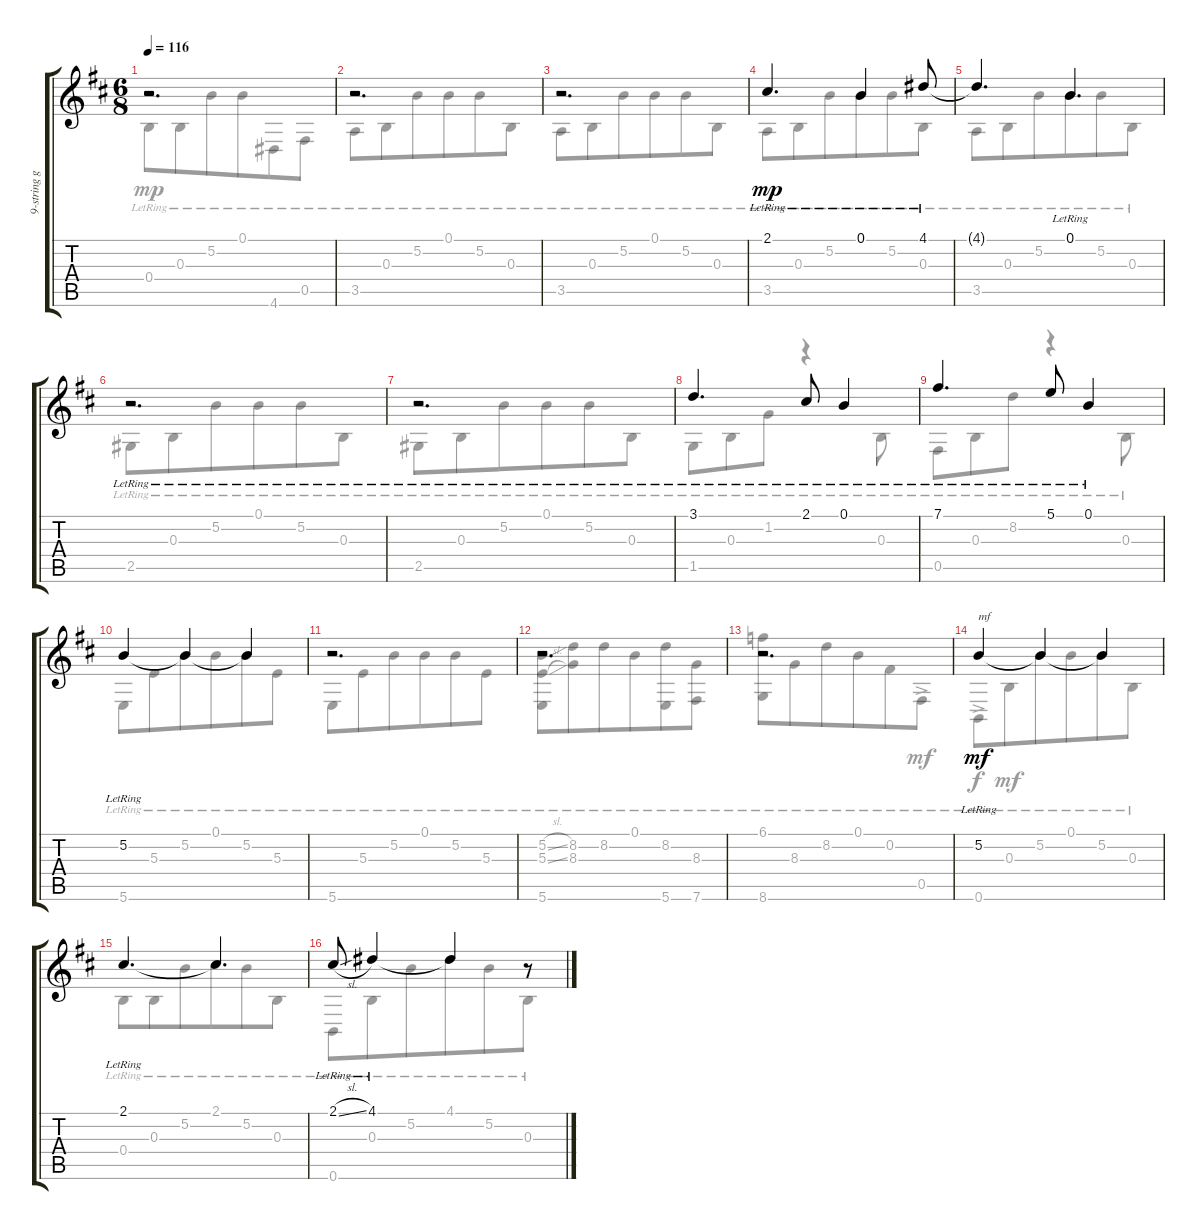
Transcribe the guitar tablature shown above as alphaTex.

\track ("9-string guitar" "9-string g") {instrument acousticguitarsteel}
\staff {score tabs}
\tuning (B3 Gb3 B2 B2 Gb2 B1) {hide}
\voice
\ts (6 8)
\tempo 116
\clef g2
\ks d
r.2{d dy mp} |
r.2{d} |
r.2{d} |
2.1{lr}.4{d} 0.1{lr}.4 4.1{lr}.8 |
4.1{t}.4{d} 0.1{lr}.4{d} |
r.2{d} |
r.2{d} |
3.1{lr}.4{d} 2.1{lr}.8 0.1{lr}.4 |
7.1{lr}.4{d} 5.1{lr}.8 0.1{lr}.4 |
5.2{lr}.4 5.2{t}.4 5.2{t}.4 |
r.2{d} |
r.2{d} |
r.2{d} |
5.2{lr}.4{txt "mf" dy mf} 5.2{t}.4 5.2{t}.4 |
2.1{lr}.4{d} 2.1{t}.4{d} |
2.1{sl lr}.8 4.1{lr}.4 4.1{t}.4 r.8
\voice
\clef g2
\ottava regular
\simile none
\ks d
0.4{lr}.8{dy mp} 0.3{lr}.8 5.2{lr}.8{beam merge} 0.1{lr}.8 4.6{lr}.8 0.5{lr}.8 |
3.5{lr}.8 0.3{lr}.8 5.2{lr}.8{beam merge} 0.1{lr}.8 5.2{lr}.8 0.3{lr}.8 |
3.5{lr}.8 0.3{lr}.8 5.2{lr}.8{beam merge} 0.1{lr}.8 5.2{lr}.8 0.3{lr}.8 |
3.5{lr}.8 0.3{lr}.8 5.2{lr}.8{beam merge} 0.1{lr}.8 5.2{lr}.8 0.3{lr}.8 |
3.5{lr}.8 0.3{lr}.8 5.2{lr}.8{beam merge} 0.1{lr}.8 5.2{lr}.8 0.3{lr}.8 |
2.5{lr}.8 0.3{lr}.8 5.2{lr}.8{beam merge} 0.1{lr}.8 5.2{lr}.8 0.3{lr}.8 |
2.5{lr}.8 0.3{lr}.8 5.2{lr}.8{beam merge} 0.1{lr}.8 5.2{lr}.8 0.3{lr}.8 |
1.5{lr}.8 0.3{lr}.8 1.2{lr}.8 r.4 0.3{lr}.8 |
0.5{lr}.8 0.3{lr}.8 8.2{lr}.8 r.4 0.3{lr}.8 |
5.6{lr}.8 5.3{lr}.8 5.2{lr}.8{beam merge} 0.1{lr}.8 5.2{lr}.8 5.3{lr}.8 |
5.6{lr}.8 5.3{lr}.8 5.2{lr}.8{beam merge} 0.1{lr}.8 5.2{lr}.8 5.3{lr}.8 |
(5.2{sl lr} 5.3{sl lr} 5.6{lr}).8 (8.2{lr} 8.3{lr}).8 8.2{lr}.8{beam merge} 0.1{lr}.8 (8.2{lr} 5.6{lr}).8 (8.3{lr} 7.6{lr}).8 |
(6.1{lr} 8.6{lr}).8 8.3{lr}.8 8.2{lr}.8{beam merge} 0.1{lr}.8 0.2{lr}.8 0.5{ac lr}.8{dy mf} |
0.6{ac lr}.8{dy f} 0.3{lr}.8{dy mf} 5.2{lr}.8{beam merge} 0.1{lr}.8 5.2{lr}.8 0.3{lr}.8 |
0.4{lr}.8 0.3{lr}.8 5.2{lr}.8{beam merge} 2.1{lr}.8 5.2{lr}.8 0.3{lr}.8 |
0.6{lr}.8 0.3{lr}.8 5.2{lr}.8{beam merge} 4.1{lr}.8 5.2{lr}.8 0.3{lr}.8
